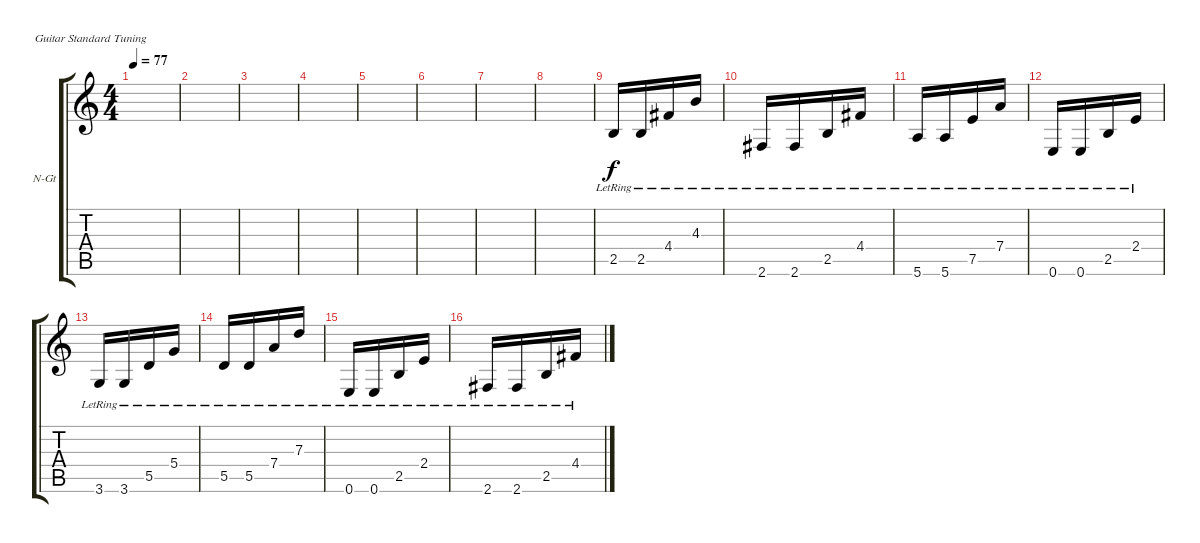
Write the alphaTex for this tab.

\defaultSystemsLayout 4
\bracketExtendMode groupsimilarinstruments
\firstSystemTrackNameOrientation horizontal
\otherSystemsTrackNameOrientation horizontal
\track ("Nylon Guitar" "N-Gt") {instrument acousticguitarnylon}
\staff {score tabs}
\tuning (E4 B3 G3 D3 A2 E2)
\ts (4 4)
\tempo 77
\clef g2
\scale
0.333333
\ks c
|
\scale
0.333333 |
\scale
0.333333 |
\scale
0.333333 |
\scale
0.333333 |
\scale
0.333333 |
\scale
0.333333 |
\scale
0.333333 |
\scale
0.333333 2.5{lr}.16 2.5{lr}.16 4.4{lr}.16 4.3{lr}.16 |
\scale
0.333333 2.6{lr}.16 2.6{lr}.16 2.5{lr}.16 4.4{lr}.16 |
\scale
0.333333 5.6{lr}.16 5.6{lr}.16 7.5{lr}.16 7.4{lr}.16 |
\scale
0.333333 0.6{lr}.16 0.6{lr}.16 2.5{lr}.16 2.4{lr}.16 |
\scale
0.333333 3.6{lr}.16 3.6{lr}.16 5.5{lr}.16 5.4{lr}.16 |
\scale
0.333333 5.5{lr}.16 5.5{lr}.16 7.4{lr}.16 7.3{lr}.16 |
\scale
0.333333 0.6{lr}.16 0.6{lr}.16 2.5{lr}.16 2.4{lr}.16 |
\scale
0.333333 2.6{lr}.16 2.6{lr}.16 2.5{lr}.16 4.4{lr}.16
